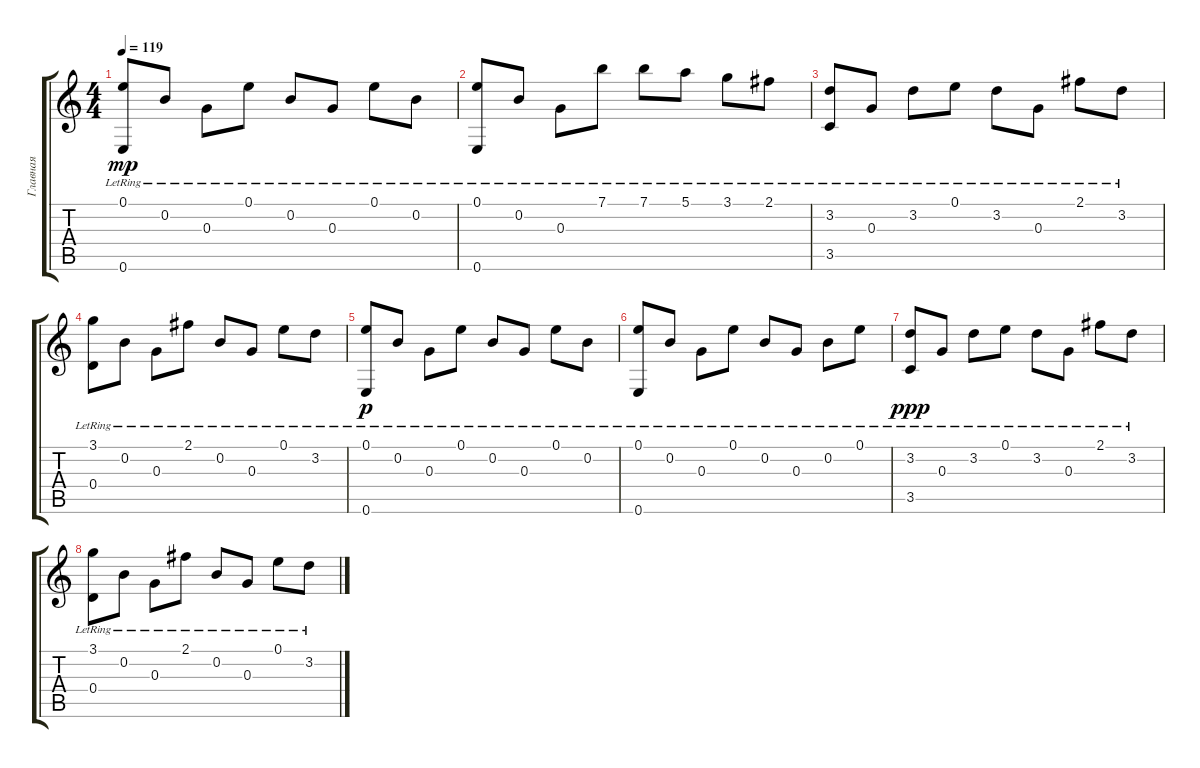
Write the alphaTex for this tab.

\track ("Главная" "Главная") {instrument acousticguitarnylon}
\staff {score tabs}
\tuning (E4 B3 G3 D3 A2 E2) {hide}
\ts (4 4)
\tempo 119
\clef g2
\ks c
(0.1{lr} 0.6{lr}).8{dy mp} 0.2{lr}.8 0.3{lr}.8 0.1{lr}.8 0.2{lr}.8 0.3{lr}.8 0.1{lr}.8 0.2{lr}.8 |
(0.1{lr} 0.6{lr}).8 0.2{lr}.8 0.3{lr}.8 7.1{lr}.8 7.1{lr}.8 5.1{lr}.8 3.1{lr}.8 2.1{lr}.8 |
(3.2{lr} 3.5{lr}).8 0.3{lr}.8 3.2{lr}.8 0.1{lr}.8 3.2{lr}.8 0.3{lr}.8 2.1{lr}.8 3.2{lr}.8 |
(3.1{lr} 0.4{lr}).8 0.2{lr}.8 0.3{lr}.8 2.1{lr}.8 0.2{lr}.8 0.3{lr}.8 0.1{lr}.8 3.2{lr}.8 |
(0.1{lr} 0.6{lr}).8{dy p} 0.2{lr}.8 0.3{lr}.8 0.1{lr}.8 0.2{lr}.8 0.3{lr}.8 0.1{lr}.8 0.2{lr}.8 |
(0.1{lr} 0.6{lr}).8 0.2{lr}.8 0.3{lr}.8 0.1{lr}.8 0.2{lr}.8 0.3{lr}.8 0.2{lr}.8 0.1{lr}.8 |
(3.2{lr} 3.5{lr}).8{dy ppp} 0.3{lr}.8 3.2{lr}.8 0.1{lr}.8 3.2{lr}.8 0.3{lr}.8 2.1{lr}.8 3.2{lr}.8 |
(3.1{lr} 0.4{lr}).8 0.2{lr}.8 0.3{lr}.8 2.1{lr}.8 0.2{lr}.8 0.3{lr}.8 0.1{lr}.8 3.2{lr}.8
